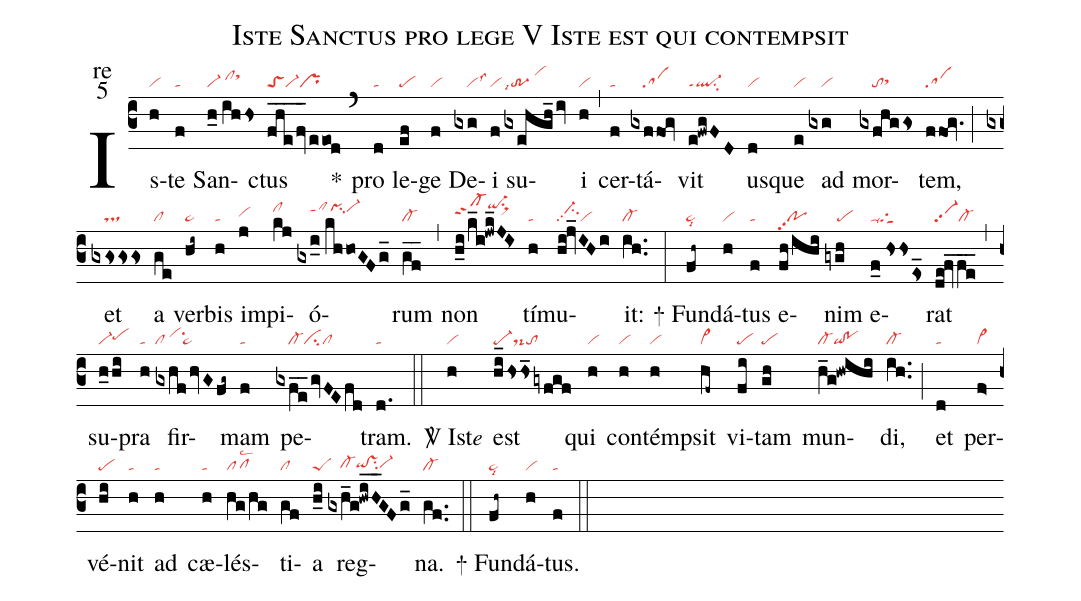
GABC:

name:Iste Sanctus pro lege V Iste est qui contempsit;
office-part:re;
mode:5;
nabc-lines:1;
%%
(c3) Is(h|vi)te(f|ta) San(h_0//ihhs|vi-/clhisthj)ctus(fhe___/fv_/eeod|toSvi-pr) <sp>*</sp>(`) pro(d|ta) le(ef|pe)ge(f|vi) De(gxg|////vilss3)i(f|vi) su(gxehgh_/iv|tr-3lsi7/vihk)i(h|vi) (,)cer(f|ta)tá(gxffog|////sa)vit(e!fwgFD|ql-ppt1su2) us(d|vi)que(e|vi) ad(gxg|////vi) mor(gxfhggs|////tosthh)tem,(ffog.|sa) (;)et(gxgsgsgs|////ts) a(ge|cl) ver(hi~|pe~)bis(h|ta) im(j|vihh)pi(kj|clhj)ó(gxi_0//khhoGFg_|////clhjppt1pihjsu1vi-hj)rum(gf__|cl-) (,)non(h_i/k_i!jwk_JI>|cl-hippt2qi-hksu1sux1) tí(h|ta)mu(hi!jv_IHi|//ci-hipp2vi)it:(ih..|cl-) (:)

<sp>+</sp> Fun(fh~|pe~lsi8)dá(h|vi)tus(f|ta) e(fh/ihi|popp2)nim(gygh|////pe) e(f_0//hshses_|tgSppu1)rat(de!fv_fe__|vi-pp2cl-) (,)su(h_0/hi|vi-pehh)pra(h|ta) fir(gxhfhvGfg~|cl/vihisu1`pe~)mam(f|ta) pe(gxfe__gvFEfd|////cl-cicl)tram.(d.|ta) (::)

<sp>V/</sp> Ist<e>e</e>(h|vi) est(hi_hshs_gyfgf|pe-ds-to) qui(h|vi) con(h|vi)tém(h|vi)psit(hf~|vi>) vi(fi|pe)tam(gh|pe) mun(h_g!hwihi|cl-qi!po)di,(ih..|cl-) (;)et(d|ta) per(f>|vi>)vé(hi|pe)nit(h|ta) ad(h|ta) cæ(h|ta)lés(hg/hg|pflsc2)ti(gf|cl)a(h_i|peS) reg(gxh_g!hwiH__GFg_|////cl-hgqihg!vshgsu2vi-hg)na.(gf..|cl-) (::)

<sp>+</sp> Fun(fh~|pe~lsi8)dá(h|vi)tus.(f|ta) (::)
